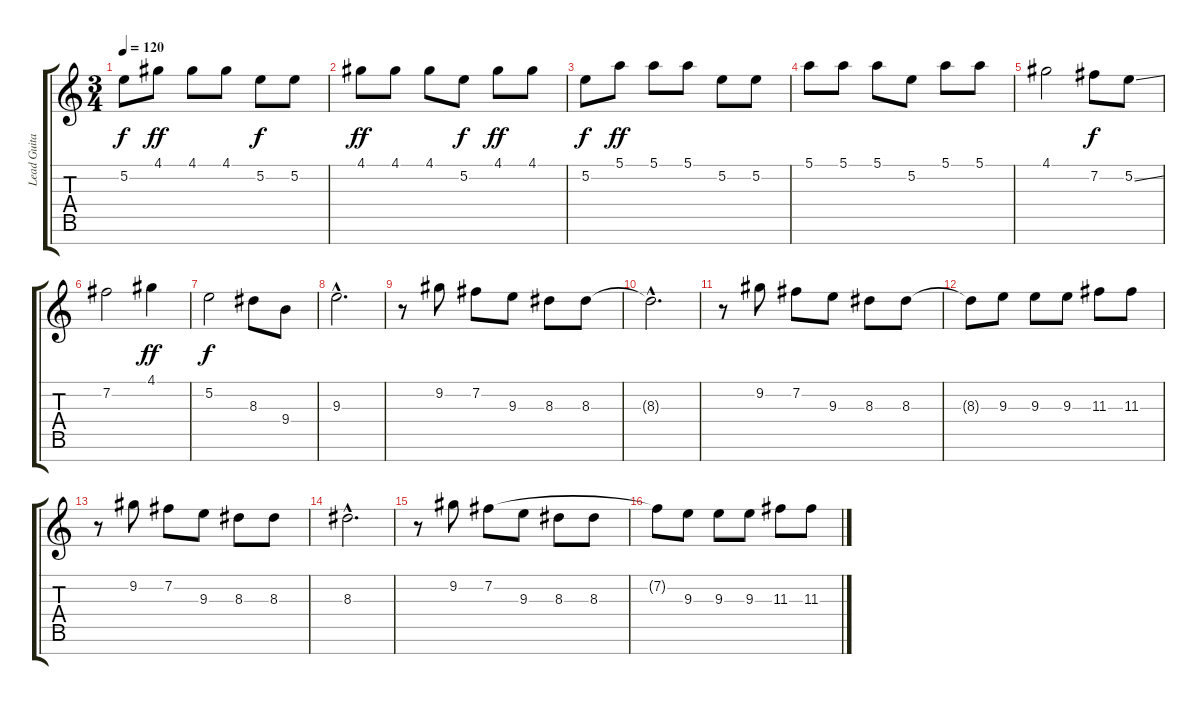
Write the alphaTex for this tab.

\track ("Lead Guitar II" "Lead Guita") {instrument distortionguitar}
\staff {score tabs}
\tuning (E4 B3 G3 D3 A2 E2 B1) {hide}
\ts (3 4)
\tempo 120
\clef g2
\ks c
5.2.8{dy f} 4.1.8{dy ff} 4.1.8 4.1.8 5.2.8{dy f} 5.2.8 |
4.1.8{dy ff} 4.1.8 4.1.8 5.2.8{dy f} 4.1.8{dy ff} 4.1.8 |
5.2.8{dy f} 5.1.8{dy ff} 5.1.8 5.1.8 5.2.8 5.2.8 |
5.1.8 5.1.8 5.1.8 5.2.8 5.1.8 5.1.8 |
4.1.2 7.2.8{dy f} 5.2{ss}.8 |
7.2.2 4.1.4{dy ff} |
5.2.2{dy f} 8.3.8 9.4.8 |
9.3{hac}.2{d} |
r.8 9.2.8 7.2.8 9.3.8 8.3.8 8.3.8 |
8.3{hac t}.2{d} |
r.8 9.2.8 7.2.8 9.3.8 8.3.8 8.3.8 |
8.3{t}.8 9.3.8 9.3.8 9.3.8 11.3.8 11.3.8 |
r.8 9.2.8 7.2.8 9.3.8 8.3.8 8.3.8 |
8.3{hac}.2{d} |
r.8 9.2.8 7.2.8 9.3.8 8.3.8 8.3.8 |
7.2{t}.8 9.3.8 9.3.8 9.3.8 11.3.8 11.3.8
